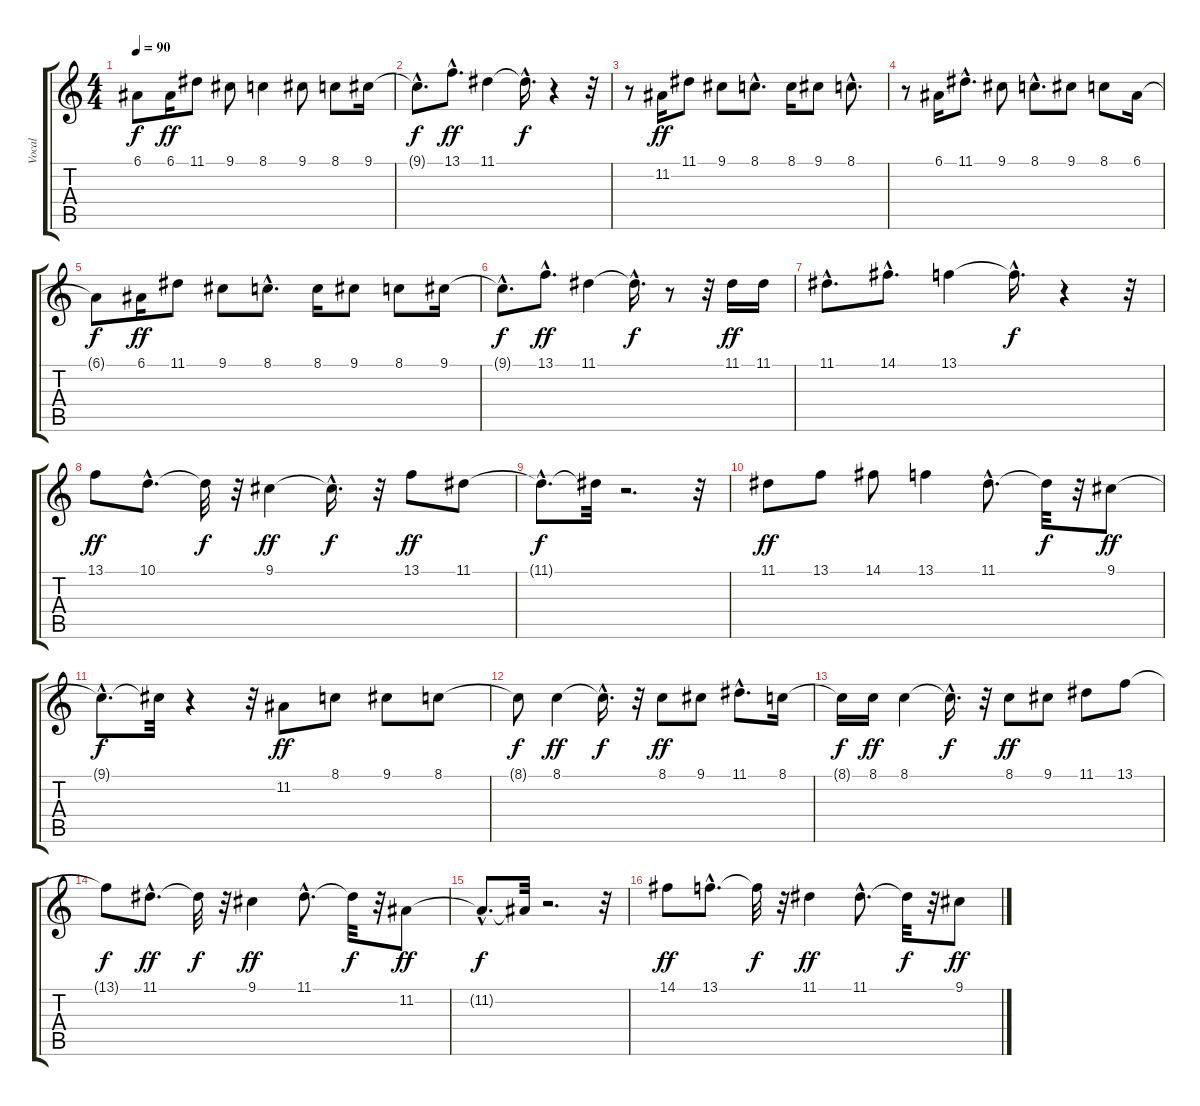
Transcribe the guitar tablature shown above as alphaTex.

\track ("Vocal" "Vocal") {instrument synthvoice}
\staff {score tabs}
\tuning (E4 B3 G3 D3 A2 E2) {hide}
\ts (4 4)
\tempo 90
\clef g2
\ks c
6.1{t}.8{dy f} 6.1.16{dy ff} 11.1.8 9.1.8 8.1.4 9.1.8 8.1.8 9.1.16 |
9.1{hac t}.8{d dy f} 13.1{hac}.8{d dy ff} 11.1.4 11.1{hac t}.16{d dy f} r.4 r.32 |
r.8 11.2.16{dy ff} 11.1.8 9.1.8 8.1{hac}.8{d} 8.1.16 9.1.8 8.1{hac}.8{d} |
r.8 6.1.16 11.1{hac}.8{d} 9.1.8 8.1{hac}.8{d} 9.1.8 8.1.8 6.1.16 |
6.1{t}.8{dy f} 6.1.16{dy ff} 11.1.8 9.1.8 8.1{hac}.8{d} 8.1.16 9.1.8 8.1.8 9.1.16 |
9.1{hac t}.8{d dy f} 13.1{hac}.8{d dy ff} 11.1.4 11.1{hac t}.16{d dy f} r.8 r.32 11.1.16{dy ff} 11.1.16 |
11.1{hac}.8{d} 14.1{hac}.8{d} 13.1.4 13.1{hac t}.16{d dy f} r.4 r.32 |
13.1.8{dy ff} 10.1{hac}.8{d} 10.1{t}.32{dy f} r.32 9.1.4{dy ff} 9.1{hac t}.16{d dy f} r.32 13.1.8{dy ff} 11.1.8 |
11.1{hac t}.8{d dy f} 11.1{t}.32 r.2{d} r.32 |
11.1.8{dy ff} 13.1.8 14.1.8 13.1.4 11.1{hac}.8{d} 11.1{t}.32{dy f} r.32 9.1.8{dy ff} |
9.1{hac t}.8{d dy f} 9.1{t}.32 r.4 r.32 11.2.8{dy ff} 8.1.8 9.1.8 8.1.8 |
8.1{t}.8{dy f} 8.1.4{dy ff} 8.1{hac t}.16{d dy f} r.32 8.1.8{dy ff} 9.1.8 11.1{hac}.8{d} 8.1.16 |
8.1{t}.16{dy f} 8.1.16{dy ff} 8.1.4 8.1{hac t}.16{d dy f} r.32 8.1.8{dy ff} 9.1.8 11.1.8 13.1.8 |
13.1{t}.8{dy f} 11.1{hac}.8{d dy ff} 11.1{t}.32{dy f} r.32 9.1.4{dy ff} 11.1{hac}.8{d} 11.1{t}.32{dy f} r.32 11.2.8{dy ff} |
11.2{hac t}.8{d dy f} 11.2{t}.32 r.2{d} r.32 |
14.1.8{dy ff} 13.1{hac}.8{d} 13.1{t}.32{dy f} r.32 11.1.4{dy ff} 11.1{hac}.8{d} 11.1{t}.32{dy f} r.32 9.1.8{dy ff}
